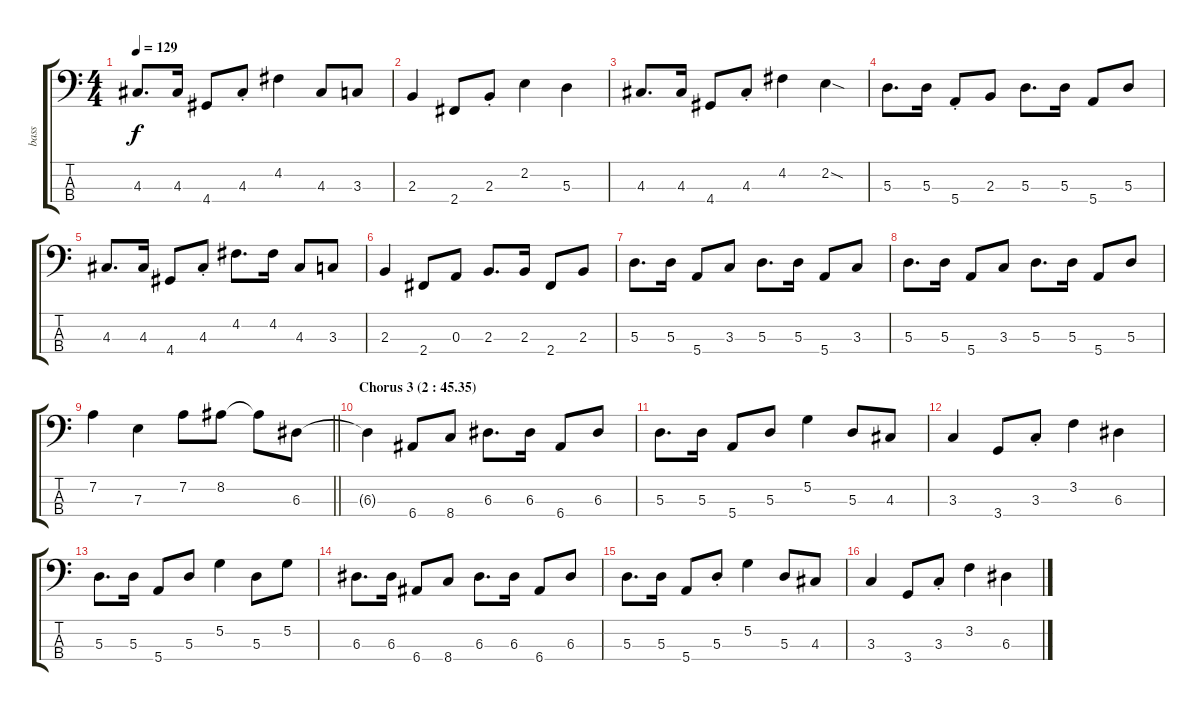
\track ("bass" "bass") {instrument electricbassfinger}
\staff {score tabs}
\tuning (G2 D2 A1 E1) {hide}
\ts (4 4)
\tempo 129
\clef f4
\ks c
4.3.8{d dy f} 4.3.16 4.4.8 4.3{st}.8 4.2.4 4.3.8 3.3.8 |
2.3.4 2.4.8 2.3{st}.8 2.2.4 5.3.4 |
4.3.8{d} 4.3.16 4.4.8 4.3{st}.8 4.2.4 2.2{sod}.4 |
5.3.8{d} 5.3.16 5.4{st}.8 2.3.8 5.3.8{d} 5.3.16 5.4.8 5.3.8 |
4.3.8{d} 4.3.16 4.4.8 4.3{st}.8 4.2.8{d} 4.2.16 4.3.8 3.3.8 |
2.3.4 2.4.8 0.3.8 2.3.8{d} 2.3.16 2.4.8 2.3.8 |
5.3.8{d} 5.3.16 5.4.8 3.3.8 5.3.8{d} 5.3.16 5.4.8 3.3.8 |
5.3.8{d} 5.3.16 5.4.8 3.3.8 5.3.8{d} 5.3.16 5.4.8 5.3.8 |
\barLineRight lightlight
7.2.4 7.3.4 7.2.8 8.2.8 8.2{t}.8 6.3.8 |
\section ("" "Chorus 3 (2 : 45.35)")
6.3{t}.4 6.4.8 8.4.8 6.3.8{d} 6.3.16 6.4.8 6.3.8 |
5.3.8{d} 5.3.16 5.4.8 5.3.8 5.2.4 5.3.8 4.3.8 |
3.3.4 3.4.8 3.3{st}.8 3.2.4 6.3.4 |
5.3.8{d} 5.3.16 5.4.8 5.3.8 5.2.4 5.3.8 5.2.8 |
6.3.8{d} 6.3.16 6.4.8 8.4.8 6.3.8{d} 6.3.16 6.4.8 6.3.8 |
5.3.8{d} 5.3.16 5.4.8 5.3{st}.8 5.2.4 5.3.8 4.3.8 |
3.3.4 3.4.8 3.3{st}.8 3.2.4 6.3.4
